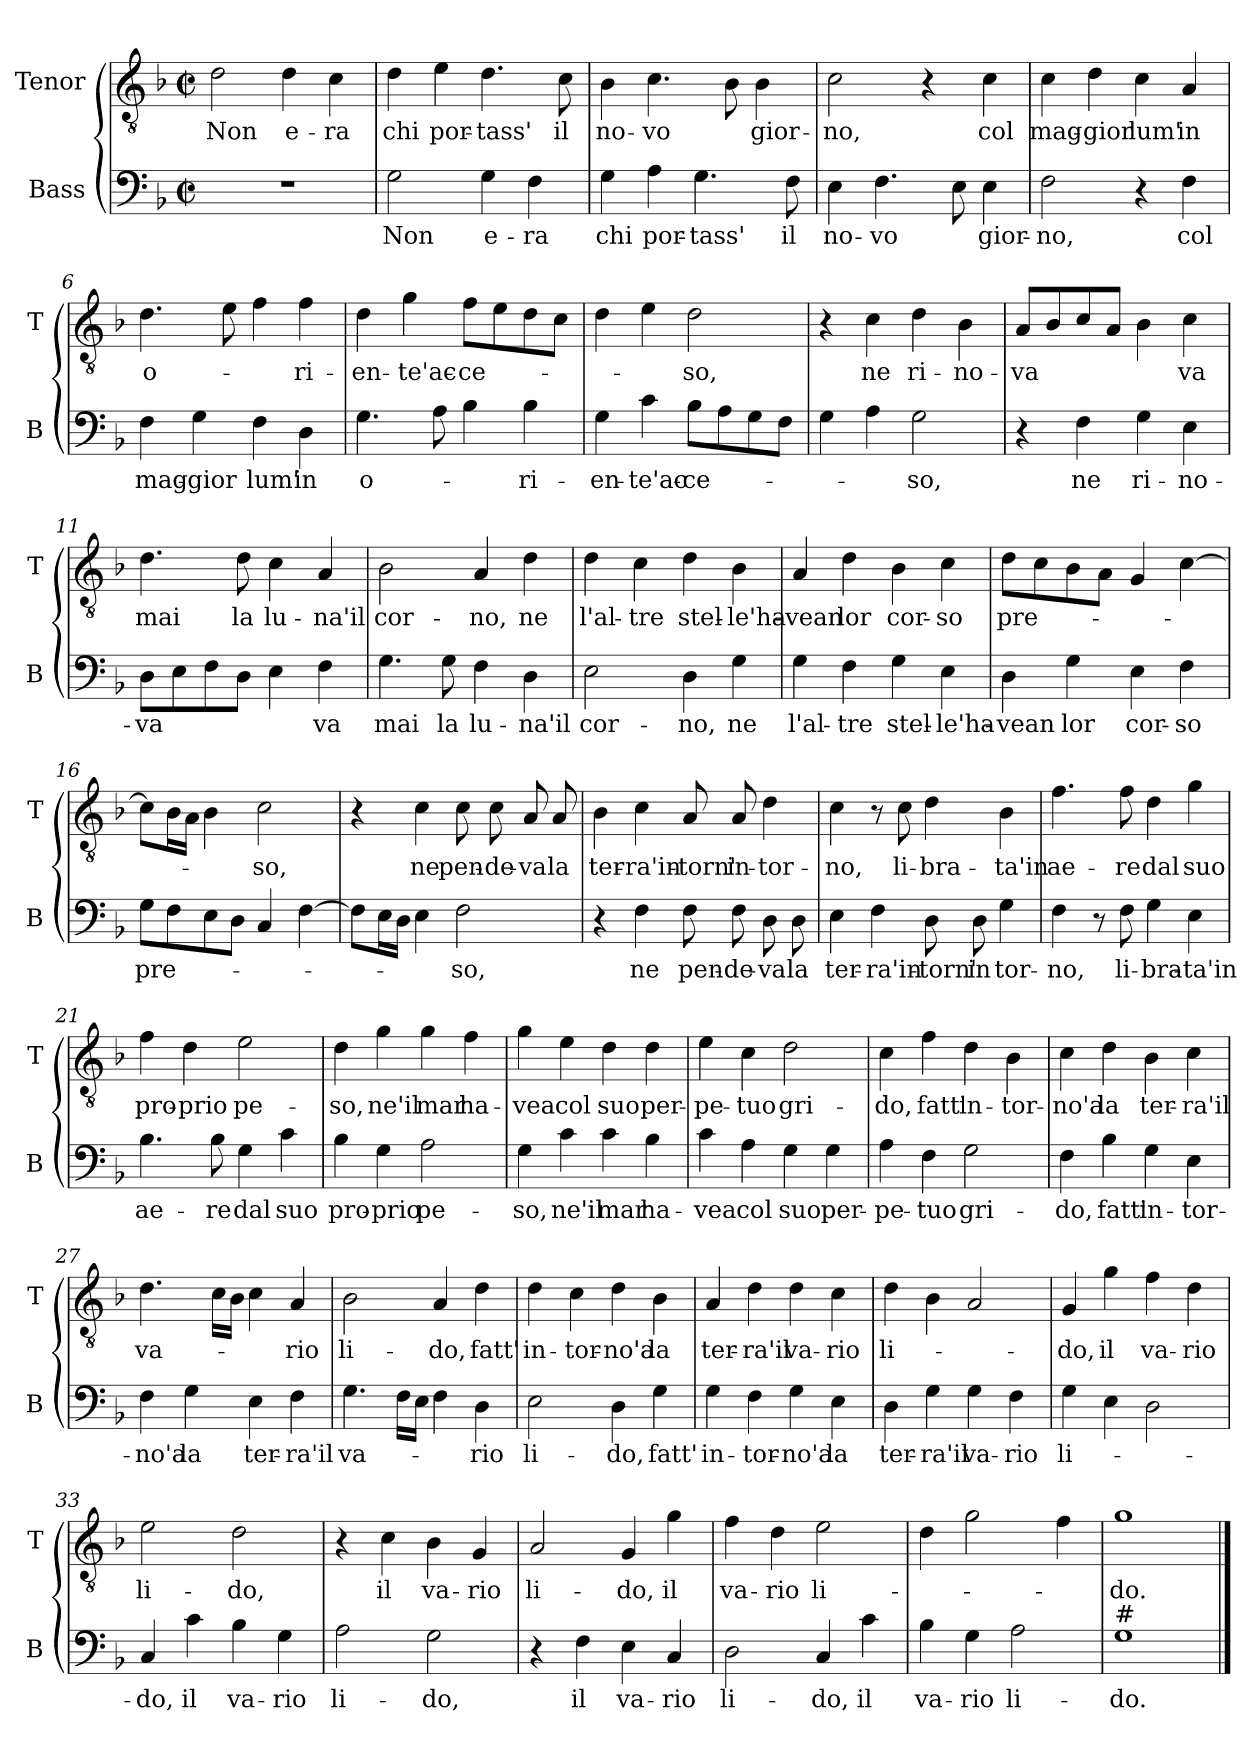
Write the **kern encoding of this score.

**kern	**text	**kern	**text
*part2	*part2	*part1	*part1
*staff2	*staff2	*staff1	*staff1
*I"Bass	*	*I"Tenor	*
*I'B	*	*I'T	*
*clefF4	*	*clefGv2	*
*k[b-]	*	*k[b-]	*
*F:	*	*F:	*
*M2/2	*	*M2/2	*
*met(c|)	*	*met(c|)	*
=1	=1	=1	=1
!	!	!	!LO:LY:b
1r	.	2d\	Non
!	!	!	!LO:LY:b
.	.	4d\	e-
!	!	!	!LO:LY:b
.	.	4c\	-ra
=2	=2	=2	=2
!	!LO:LY:b	!	!LO:LY:b
2G\	Non	4d\	chi
!	!	!	!LO:LY:b
.	.	4e\	por-
!	!LO:LY:b	!	!LO:LY:b
4G\	e-	4.d\	-tass'
!	!LO:LY:b	!	!
4F\	-ra	.	.
!	!	!	!LO:LY:b
.	.	8c\	il
=3	=3	=3	=3
!	!LO:LY:b	!	!LO:LY:b
4G\	chi	4B-\	no-
!	!LO:LY:b	!	!LO:LY:b
4A\	por-	4.c\	-vo
!	!LO:LY:b	!	!
4.G\	-tass'	.	.
.	.	8B-\	.
!	!	!	!LO:LY:b
.	.	4B-\	gior-
!	!LO:LY:b	!	!
8F\	il	.	.
=4	=4	=4	=4
!	!LO:LY:b	!	!LO:LY:b
4E\	no-	2c\	-no,
!	!LO:LY:b	!	!
4.F\	-vo	.	.
.	.	4r	.
8E\	.	.	.
!	!LO:LY:b	!	!LO:LY:b
4E\	gior-	4c\	col
!!LO:LB:g=z
=5	=5	=5	=5
!	!LO:LY:b	!	!LO:LY:b
2F\	-no,	4c\	mag-
!	!	!	!LO:LY:b
.	.	4d\	-gior
!	!	!	!LO:LY:b
4r	.	4c\	lum'
!	!LO:LY:b	!	!LO:LY:b
4F\	col	4A/	in
=6	=6	=6	=6
!	!LO:LY:b	!	!LO:LY:b
4F\	mag-	4.d\	o-
!	!LO:LY:b	!	!
4G\	-gior	.	.
.	.	8e\	.
!	!LO:LY:b	!	!
4F\	lum'	4f\	.
!	!LO:LY:b	!	!LO:LY:b
4D\	in	4f\	-ri-
=7	=7	=7	=7
!	!LO:LY:b	!	!LO:LY:b
4.G\	o-	4d\	-en-
!	!	!	!LO:LY:b
.	.	4g\	-te'ac-
8A\	.	.	.
!	!	!	!LO:LY:b
4B-\	.	8f\L	-ce-
.	.	8e\	.
!	!LO:LY:b	!	!
4B-\	-ri-	8d\	.
.	.	8c\J	.
=8	=8	=8	=8
!	!LO:LY:b	!	!
4G\	-en-	4d\	.
!	!LO:LY:b	!	!
4c\	-te'ac-	4e\	.
!	!LO:LY:b	!	!LO:LY:b
8B-\L	-ce-	2d\	-so,
8A\	.	.	.
8G\	.	.	.
8F\J	.	.	.
!!LO:LB:g=z
=9	=9	=9	=9
4G\	.	4r	.
!	!	!	!LO:LY:b
4A\	.	4c\	ne
!	!LO:LY:b	!	!LO:LY:b
2G\	-so,	4d\	ri-
!	!	!	!LO:LY:b
.	.	4B-\	-no-
=10	=10	=10	=10
!	!	!	!LO:LY:b
4r	.	8A/L	-va
.	.	8B-/	.
!	!LO:LY:b	!	!
4F\	ne	8c/	.
.	.	8A/J	.
!	!LO:LY:b	!	!
4G\	ri-	4B-\	.
!	!LO:LY:b	!	!LO:LY:b
4E\	-no-	4c\	va
=11	=11	=11	=11
!	!LO:LY:b	!	!LO:LY:b
8D\L	-va	4.d\	mai
8E\	.	.	.
8F\	.	.	.
!	!	!	!LO:LY:b
8D\J	.	8d\	la
!	!	!	!LO:LY:b
4E\	.	4c\	lu-
!	!LO:LY:b	!	!LO:LY:b
4F\	va	4A/	-na'il
=12	=12	=12	=12
!	!LO:LY:b	!	!LO:LY:b
4.G\	mai	2B-\	cor-
!	!LO:LY:b	!	!
8G\	la	.	.
!	!LO:LY:b	!	!LO:LY:b
4F\	lu-	4A/	-no,
!	!LO:LY:b	!	!LO:LY:b
4D\	-na'il	4d\	ne
!!LO:LB:g=z
=13	=13	=13	=13
!	!LO:LY:b	!	!LO:LY:b
2E\	cor-	4d\	l'al-
!	!	!	!LO:LY:b
.	.	4c\	-tre
!	!LO:LY:b	!	!LO:LY:b
4D\	-no,	4d\	stel-
!	!LO:LY:b	!	!LO:LY:b
4G\	ne	4B-\	-le'ha-
=14	=14	=14	=14
!	!LO:LY:b	!	!LO:LY:b
4G\	l'al-	4A/	-vean
!	!LO:LY:b	!	!LO:LY:b
4F\	-tre	4d\	lor
!	!LO:LY:b	!	!LO:LY:b
4G\	stel-	4B-\	cor-
!	!LO:LY:b	!	!LO:LY:b
4E\	-le'ha-	4c\	-so
=15	=15	=15	=15
!	!LO:LY:b	!	!LO:LY:b
4D\	-vean	8d\L	pre-
.	.	8c\	.
!	!LO:LY:b	!	!
4G\	lor	8B-\	.
.	.	8A\J	.
!	!LO:LY:b	!	!
4E\	cor-	4G/	.
!	!LO:LY:b	!	!
4F\	-so	[4c\	.
=16	=16	=16	=16
!	!LO:LY:b	!	!
8G\L	pre-	8c\L]	.
8F\	.	16B-\L	.
.	.	16A\JJ	.
8E\	.	4B-\	.
8D\J	.	.	.
!	!	!	!LO:LY:b
4C/	.	2c\	-so,
[4F\	.	.	.
!!LO:LB:g=z
=17	=17	=17	=17
8F\L]	.	4r	.
16E\L	.	.	.
16D\JJ	.	.	.
!	!	!	!LO:LY:b
4E\	.	4c\	ne
!	!LO:LY:b	!	!LO:LY:b
2F\	-so,	8c\	pen-
!	!	!	!LO:LY:b
.	.	8c\	-de-
!	!	!	!LO:LY:b
.	.	8A/	-va
!	!	!	!LO:LY:b
.	.	8A/	la
=18	=18	=18	=18
!	!	!	!LO:LY:b
4r	.	4B-\	ter-
!	!LO:LY:b	!	!LO:LY:b
4F\	ne	4c\	-ra'in-
!	!LO:LY:b	!	!LO:LY:b
8F\	pen-	8A/	-torn'
!	!LO:LY:b	!	!LO:LY:b
8F\	-de-	8A/	in-
!	!LO:LY:b	!	!LO:LY:b
8D\	-va	4d\	-tor-
!	!LO:LY:b	!	!
8D\	la	.	.
=19	=19	=19	=19
!	!LO:LY:b	!	!LO:LY:b
4E\	ter-	4c\	-no,
!	!LO:LY:b	!	!
4F\	-ra'in-	8r	.
!	!	!	!LO:LY:b
.	.	8c\	li-
!	!LO:LY:b	!	!LO:LY:b
8D\	-torn'	4d\	-bra-
!	!LO:LY:b	!	!
8D\	in	.	.
!	!LO:LY:b	!	!LO:LY:b
4G\	tor-	4B-\	-ta'in
!!LO:PB:g=z
=20	=20	=20	=20
!	!LO:LY:b	!	!LO:LY:b
4F\	-no,	4.f\	ae-
8r	.	.	.
!	!LO:LY:b	!	!LO:LY:b
8F\	li-	8f\	-re
!	!LO:LY:b	!	!LO:LY:b
4G\	-bra-	4d\	dal
!	!LO:LY:b	!	!LO:LY:b
4E\	-ta'in	4g\	suo
=21	=21	=21	=21
!	!LO:LY:b	!	!LO:LY:b
4.B-\	ae-	4f\	pro-
!	!	!	!LO:LY:b
.	.	4d\	-prio
!	!LO:LY:b	!	!
8B-\	-re	.	.
!	!LO:LY:b	!	!LO:LY:b
4G\	dal	2e\	pe-
!	!LO:LY:b	!	!
4c\	suo	.	.
=22	=22	=22	=22
!	!LO:LY:b	!	!LO:LY:b
4B-\	pro-	4d\	-so,
!	!LO:LY:b	!	!LO:LY:b
4G\	-prio	4g\	ne'il
!	!LO:LY:b	!	!LO:LY:b
2A\	pe-	4g\	mar
!	!	!	!LO:LY:b
.	.	4f\	ha-
=23	=23	=23	=23
!	!LO:LY:b	!	!LO:LY:b
4G\	-so,	4g\	-vea
!	!LO:LY:b	!	!LO:LY:b
4c\	ne'il	4e\	col
!	!LO:LY:b	!	!LO:LY:b
4c\	mar	4d\	suo
!	!LO:LY:b	!	!LO:LY:b
4B-\	ha-	4d\	per-
!!LO:LB:g=z
=24	=24	=24	=24
!	!LO:LY:b	!	!LO:LY:b
4c\	-vea	4e\	-pe-
!	!LO:LY:b	!	!LO:LY:b
4A\	col	4c\	-tuo
!	!LO:LY:b	!	!LO:LY:b
4G\	suo	2d\	gri-
!	!LO:LY:b	!	!
4G\	per-	.	.
=25	=25	=25	=25
!	!LO:LY:b	!	!LO:LY:b
4A\	-pe-	4c\	-do,
!	!LO:LY:b	!	!LO:LY:b
4F\	-tuo	4f\	fatt'
!	!LO:LY:b	!	!LO:LY:b
2G\	gri-	4d\	in-
!	!	!	!LO:LY:b
.	.	4B-\	-tor-
=26	=26	=26	=26
!	!LO:LY:b	!	!LO:LY:b
4F\	-do,	4c\	-no'a
!	!LO:LY:b	!	!LO:LY:b
4B-\	fatt'	4d\	la
!	!LO:LY:b	!	!LO:LY:b
4G\	in-	4B-\	ter-
!	!LO:LY:b	!	!LO:LY:b
4E\	-tor-	4c\	-ra'il
=27	=27	=27	=27
!	!LO:LY:b	!	!LO:LY:b
4F\	-no'a	4.d\	va-
!	!LO:LY:b	!	!
4G\	la	.	.
.	.	16c\LL	.
.	.	16B-\JJ	.
!	!LO:LY:b	!	!
4E\	ter-	4c\	.
!	!LO:LY:b	!	!LO:LY:b
4F\	-ra'il	4A/	-rio
!!LO:LB:g=z
=28	=28	=28	=28
!	!LO:LY:b	!	!LO:LY:b
4.G\	va-	2B-\	li-
16F\LL	.	.	.
16E\JJ	.	.	.
!	!	!	!LO:LY:b
4F\	.	4A/	-do,
!	!LO:LY:b	!	!LO:LY:b
4D\	-rio	4d\	fatt'
=29	=29	=29	=29
!	!LO:LY:b	!	!LO:LY:b
2E\	li-	4d\	in-
!	!	!	!LO:LY:b
.	.	4c\	-tor-
!	!LO:LY:b	!	!LO:LY:b
4D\	-do,	4d\	-no'a
!	!LO:LY:b	!	!LO:LY:b
4G\	fatt'	4B-\	la
=30	=30	=30	=30
!	!LO:LY:b	!	!LO:LY:b
4G\	in-	4A/	ter-
!	!LO:LY:b	!	!LO:LY:b
4F\	-tor-	4d\	-ra'il
!	!LO:LY:b	!	!LO:LY:b
4G\	-no'a	4d\	va-
!	!LO:LY:b	!	!LO:LY:b
4E\	la	4c\	-rio
=31	=31	=31	=31
!	!LO:LY:b	!	!LO:LY:b
4D\	ter-	4d\	li-
!	!LO:LY:b	!	!
4G\	-ra'il	4B-\	.
!	!LO:LY:b	!	!
4G\	va-	2A/	.
!	!LO:LY:b	!	!
4F\	-rio	.	.
!!LO:LB:g=z
=32	=32	=32	=32
!	!LO:LY:b	!	!LO:LY:b
4G\	li-	4G/	-do,
!	!	!	!LO:LY:b
4E\	.	4g\	il
!	!	!	!LO:LY:b
2D\	.	4f\	va-
!	!	!	!LO:LY:b
.	.	4d\	-rio
=33	=33	=33	=33
!	!LO:LY:b	!	!LO:LY:b
4C/	-do,	2e\	li-
!	!LO:LY:b	!	!
4c\	il	.	.
!	!LO:LY:b	!	!LO:LY:b
4B-\	va-	2d\	-do,
!	!LO:LY:b	!	!
4G\	-rio	.	.
=34	=34	=34	=34
!	!LO:LY:b	!	!
2A\	li-	4r	.
!	!	!	!LO:LY:b
.	.	4c\	il
!	!LO:LY:b	!	!LO:LY:b
2G\	-do,	4B-\	va-
!	!	!	!LO:LY:b
.	.	4G/	-rio
=35	=35	=35	=35
!	!	!	!LO:LY:b
4r	.	2A/	li-
!	!LO:LY:b	!	!
4F\	il	.	.
!	!LO:LY:b	!	!LO:LY:b
4E\	va-	4G/	-do,
!	!LO:LY:b	!	!LO:LY:b
4C/	-rio	4g\	il
!!LO:LB:g=z
=36	=36	=36	=36
!	!LO:LY:b	!	!LO:LY:b
2D\	li-	4f\	va-
!	!	!	!LO:LY:b
.	.	4d\	-rio
!	!LO:LY:b	!	!LO:LY:b
4C/	-do,	2e\	li-
!	!LO:LY:b	!	!
4c\	il	.	.
=37	=37	=37	=37
!	!LO:LY:b	!	!
4B-\	va-	4d\	.
!	!LO:LY:b	!	!
4G\	-rio	2g\	.
!	!LO:LY:b	!	!
2A\	li-	.	.
.	.	4f\	.
=38	=38	=38	=38
!LO:TX:a:t=#	!	!	!
!	!LO:LY:b	!	!LO:LY:b
1G	-do.	1g	-do.
==	==	==	==
*-	*-	*-	*-
